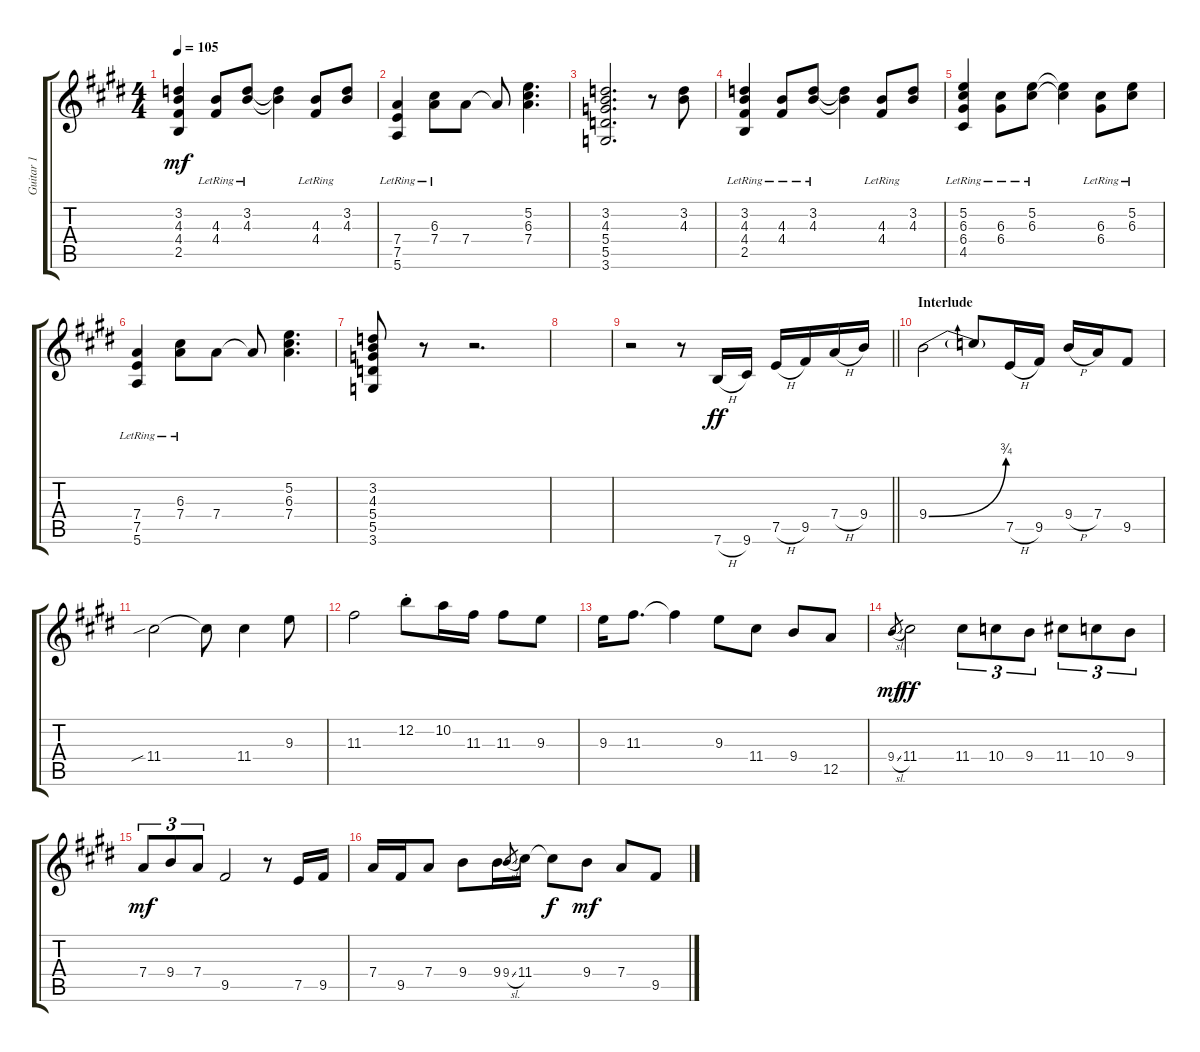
\track ("Guitar 1" "Guitar 1") {instrument electricguitarclean}
\staff {score tabs}
\tuning (E4 B3 G3 D3 A2 E2) {hide}
\ts (4 4)
\tempo 105
\clef g2
\ks e
(3.2 4.3 4.4 2.5).4{dy mf} (4.3{lr} 4.4{lr}).8 (3.2{lr} 4.3{lr}).8 (3.2{t} 4.3{t}).4 (4.3{lr} 4.4{lr}).8 (3.2 4.3).8 |
(7.4{lr} 7.5{lr} 5.6{lr}).4 (6.3{lr} 7.4{lr}).8 7.4.8 7.4{t}.8 (5.2 6.3 7.4).4{d} |
(3.2 4.3 5.4 5.5 3.6).2{d} r.8 (3.2 4.3).8 |
(3.2{lr} 4.3{lr} 4.4{lr} 2.5{lr}).4 (4.3{lr} 4.4{lr}).8 (3.2{lr} 4.3{lr}).8 (3.2{t} 4.3{t}).4 (4.3{lr} 4.4{lr}).8 (3.2 4.3).8 |
(5.2{lr} 6.3{lr} 6.4{lr} 4.5{lr}).4 (6.3{lr} 6.4{lr}).8 (5.2{lr} 6.3{lr}).8 (5.2{t} 6.3{t}).4 (6.3{lr} 6.4{lr}).8 (5.2{lr} 6.3{lr}).8 |
(7.4{lr} 7.5{lr} 5.6{lr}).4 (6.3{lr} 7.4{lr}).8 7.4.8 7.4{t}.8 (5.2 6.3 7.4).4{d} |
(3.2 4.3 5.4 5.5 3.6).8 r.8 r.2{d} |
|
\barLineRight lightlight
r.2{instrument electricguitarclean} r.8 7.6{h}.16{dy ff} 9.6.16 7.5{h}.16 9.5.16 7.4{h}.16 9.4.16 |
\section ("" "Interlude")
9.4{be (bend 0 0 60 3)}.2 9.4{t}.8 7.5{h}.16 9.5.16 9.4{h}.16 7.4.16 9.5.8 |
11.4{sib}.2 11.4{t}.8 11.4.4 9.3.8 |
11.3.2 12.2{st}.8 10.2.16 11.3.16 11.3.8 9.3.8 |
9.3.16 11.3.8{d} 11.3{t}.4 9.3.8 11.4.8 9.4.8 12.5.8 |
9.4{sl}.8{gr dy mf} 11.4.2{dy ff} 11.4.8{tu (3 2)} 10.4.8{tu (3 2)} 9.4.8{tu (3 2)} 11.4.8{tu (3 2)} 10.4.8{tu (3 2)} 9.4.8{tu (3 2)} |
7.4.8{tu (3 2) dy mf} 9.4.8{tu (3 2)} 7.4.8{tu (3 2)} 9.5.2 r.8 7.5.16 9.5.16 |
7.4.16 9.5.16 7.4.8 9.4.8 9.4.16 9.4{sl}.8{gr} 11.4.16 11.4{t}.8{dy f} 9.4.8{dy mf} 7.4.8 9.5.8
